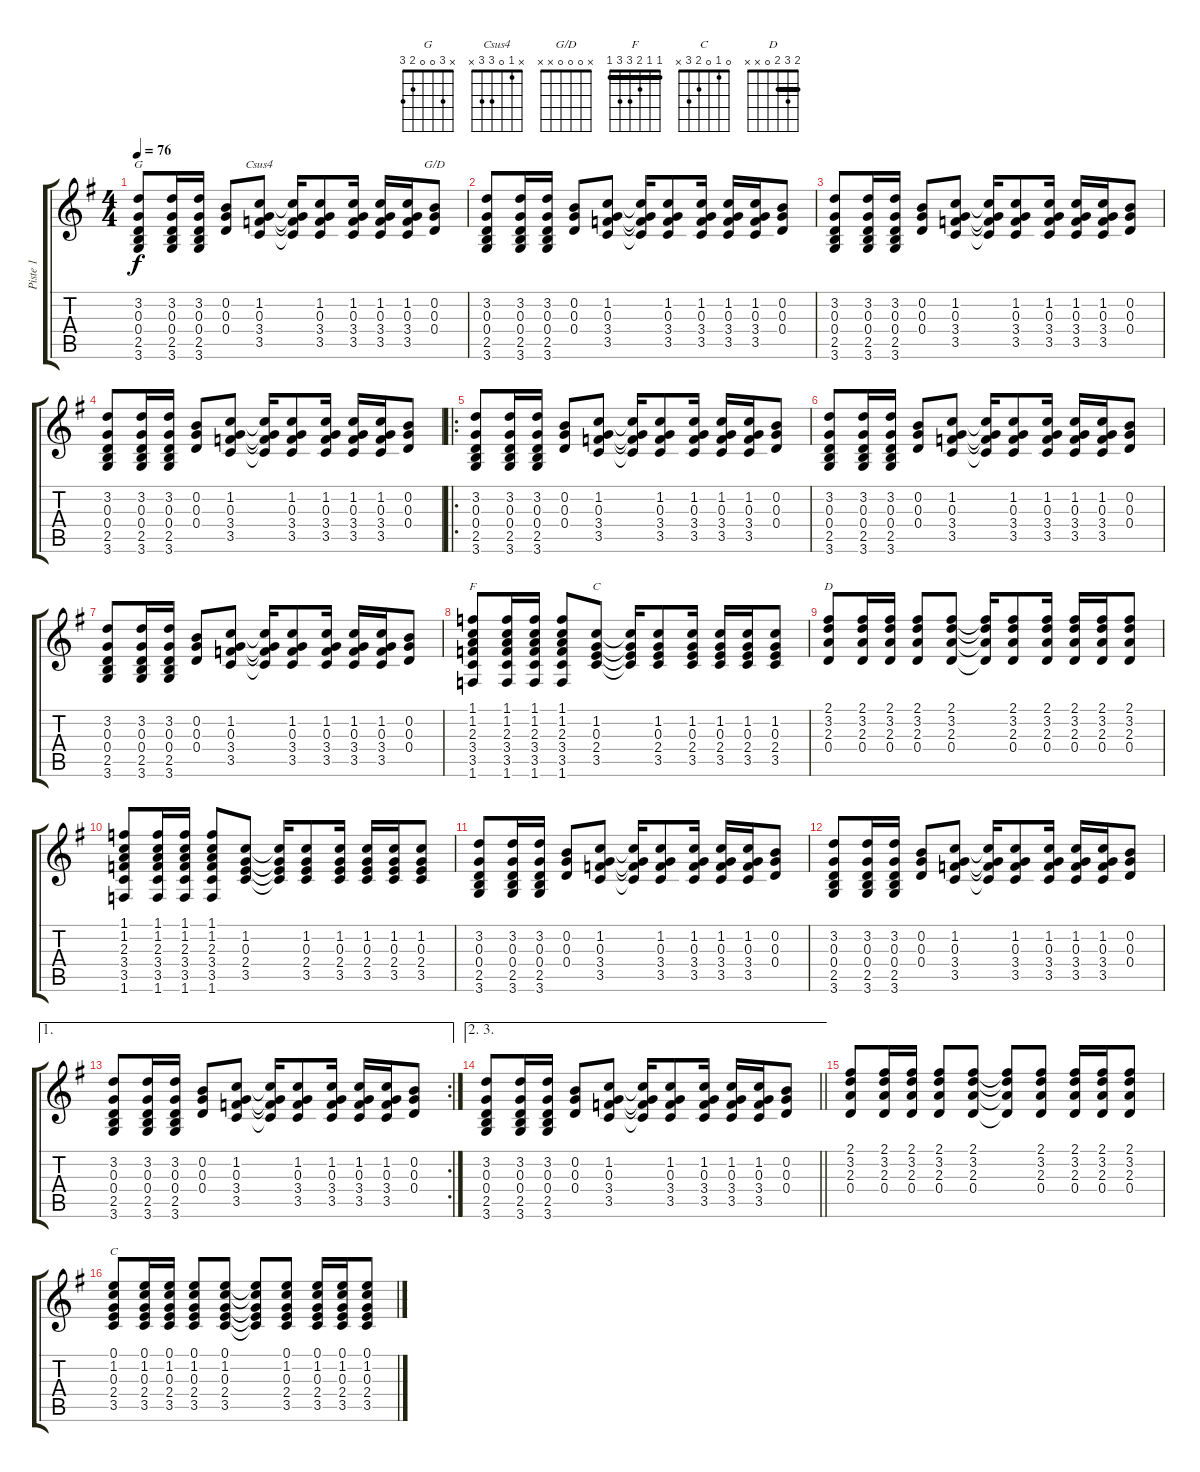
\track ("Piste 1" "Piste 1") {instrument acousticguitarnylon}
\staff {score tabs}
\tuning (E4 B3 G3 D3 A2 E2) {hide}
\chord ("G" x 3 0 0 2 3)
\chord ("Csus4" x 1 0 3 3 x)
\chord ("G/D" x 0 0 0 x x)
\chord ("F" 1 1 2 3 3 1) {barre 1}
\chord ("C" x 1 0 2 3 x)
\chord ("D" 2 3 2 0 x x) {barre 2}
\chord ("C" 0 1 0 2 3 x)
\ts (4 4)
\tempo 76
\clef g2
\ks g
(3.2 0.3 0.4 2.5 3.6).8{ch "G" dy f instrument acousticguitarnylon} (3.2 0.3 0.4 2.5 3.6).16 (3.2 0.3 0.4 2.5 3.6).16 (0.2 0.3 0.4).8 (1.2 0.3 3.4 3.5).8{ch "Csus4"} (1.2{t} 0.3{t} 3.4{t} 3.5{t}).16 (1.2 0.3 3.4 3.5).8 (1.2 0.3 3.4 3.5).16 (1.2 0.3 3.4 3.5).16 (1.2 0.3 3.4 3.5).16 (0.2 0.3 0.4).8{ch "G/D"} |
(3.2 0.3 0.4 2.5 3.6).8 (3.2 0.3 0.4 2.5 3.6).16 (3.2 0.3 0.4 2.5 3.6).16 (0.2 0.3 0.4).8 (1.2 0.3 3.4 3.5).8 (1.2{t} 0.3{t} 3.4{t} 3.5{t}).16 (1.2 0.3 3.4 3.5).8 (1.2 0.3 3.4 3.5).16 (1.2 0.3 3.4 3.5).16 (1.2 0.3 3.4 3.5).16 (0.2 0.3 0.4).8 |
(3.2 0.3 0.4 2.5 3.6).8 (3.2 0.3 0.4 2.5 3.6).16 (3.2 0.3 0.4 2.5 3.6).16 (0.2 0.3 0.4).8 (1.2 0.3 3.4 3.5).8 (1.2{t} 0.3{t} 3.4{t} 3.5{t}).16 (1.2 0.3 3.4 3.5).8 (1.2 0.3 3.4 3.5).16 (1.2 0.3 3.4 3.5).16 (1.2 0.3 3.4 3.5).16 (0.2 0.3 0.4).8 |
(3.2 0.3 0.4 2.5 3.6).8 (3.2 0.3 0.4 2.5 3.6).16 (3.2 0.3 0.4 2.5 3.6).16 (0.2 0.3 0.4).8 (1.2 0.3 3.4 3.5).8 (1.2{t} 0.3{t} 3.4{t} 3.5{t}).16 (1.2 0.3 3.4 3.5).8 (1.2 0.3 3.4 3.5).16 (1.2 0.3 3.4 3.5).16 (1.2 0.3 3.4 3.5).16 (0.2 0.3 0.4).8 |
\ro
(3.2 0.3 0.4 2.5 3.6).8 (3.2 0.3 0.4 2.5 3.6).16 (3.2 0.3 0.4 2.5 3.6).16 (0.2 0.3 0.4).8 (1.2 0.3 3.4 3.5).8 (1.2{t} 0.3{t} 3.4{t} 3.5{t}).16 (1.2 0.3 3.4 3.5).8 (1.2 0.3 3.4 3.5).16 (1.2 0.3 3.4 3.5).16 (1.2 0.3 3.4 3.5).16 (0.2 0.3 0.4).8 |
(3.2 0.3 0.4 2.5 3.6).8 (3.2 0.3 0.4 2.5 3.6).16 (3.2 0.3 0.4 2.5 3.6).16 (0.2 0.3 0.4).8 (1.2 0.3 3.4 3.5).8 (1.2{t} 0.3{t} 3.4{t} 3.5{t}).16 (1.2 0.3 3.4 3.5).8 (1.2 0.3 3.4 3.5).16 (1.2 0.3 3.4 3.5).16 (1.2 0.3 3.4 3.5).16 (0.2 0.3 0.4).8 |
(3.2 0.3 0.4 2.5 3.6).8 (3.2 0.3 0.4 2.5 3.6).16 (3.2 0.3 0.4 2.5 3.6).16 (0.2 0.3 0.4).8 (1.2 0.3 3.4 3.5).8 (1.2{t} 0.3{t} 3.4{t} 3.5{t}).16 (1.2 0.3 3.4 3.5).8 (1.2 0.3 3.4 3.5).16 (1.2 0.3 3.4 3.5).16 (1.2 0.3 3.4 3.5).16 (0.2 0.3 0.4).8 |
(1.1 1.2 2.3 3.4 3.5 1.6).8{ch "F"} (1.1 1.2 2.3 3.4 3.5 1.6).16 (1.1 1.2 2.3 3.4 3.5 1.6).16 (1.1 1.2 2.3 3.4 3.5 1.6).8 (1.2 0.3 2.4 3.5).8{ch "C"} (1.2{t} 0.3{t} 2.4{t} 3.5{t}).16 (1.2 0.3 2.4 3.5).8 (1.2 0.3 2.4 3.5).16 (1.2 0.3 2.4 3.5).16 (1.2 0.3 2.4 3.5).16 (1.2 0.3 2.4 3.5).8 |
(2.1 3.2 2.3 0.4).8{ch "D"} (2.1 3.2 2.3 0.4).16 (2.1 3.2 2.3 0.4).16 (2.1 3.2 2.3 0.4).8 (2.1 3.2 2.3 0.4).8 (2.1{t} 3.2{t} 2.3{t} 0.4{t}).16 (2.1 3.2 2.3 0.4).8 (2.1 3.2 2.3 0.4).16 (2.1 3.2 2.3 0.4).16 (2.1 3.2 2.3 0.4).16 (2.1 3.2 2.3 0.4).8 |
(1.1 1.2 2.3 3.4 3.5 1.6).8 (1.1 1.2 2.3 3.4 3.5 1.6).16 (1.1 1.2 2.3 3.4 3.5 1.6).16 (1.1 1.2 2.3 3.4 3.5 1.6).8 (1.2 0.3 2.4 3.5).8 (1.2{t} 0.3{t} 2.4{t} 3.5{t}).16 (1.2 0.3 2.4 3.5).8 (1.2 0.3 2.4 3.5).16 (1.2 0.3 2.4 3.5).16 (1.2 0.3 2.4 3.5).16 (1.2 0.3 2.4 3.5).8 |
(3.2 0.3 0.4 2.5 3.6).8 (3.2 0.3 0.4 2.5 3.6).16 (3.2 0.3 0.4 2.5 3.6).16 (0.2 0.3 0.4).8 (1.2 0.3 3.4 3.5).8 (1.2{t} 0.3{t} 3.4{t} 3.5{t}).16 (1.2 0.3 3.4 3.5).8 (1.2 0.3 3.4 3.5).16 (1.2 0.3 3.4 3.5).16 (1.2 0.3 3.4 3.5).16 (0.2 0.3 0.4).8 |
(3.2 0.3 0.4 2.5 3.6).8 (3.2 0.3 0.4 2.5 3.6).16 (3.2 0.3 0.4 2.5 3.6).16 (0.2 0.3 0.4).8 (1.2 0.3 3.4 3.5).8 (1.2{t} 0.3{t} 3.4{t} 3.5{t}).16 (1.2 0.3 3.4 3.5).8 (1.2 0.3 3.4 3.5).16 (1.2 0.3 3.4 3.5).16 (1.2 0.3 3.4 3.5).16 (0.2 0.3 0.4).8 |
\ae 1
\rc 2
(3.2 0.3 0.4 2.5 3.6).8 (3.2 0.3 0.4 2.5 3.6).16 (3.2 0.3 0.4 2.5 3.6).16 (0.2 0.3 0.4).8 (1.2 0.3 3.4 3.5).8 (1.2{t} 0.3{t} 3.4{t} 3.5{t}).16 (1.2 0.3 3.4 3.5).8 (1.2 0.3 3.4 3.5).16 (1.2 0.3 3.4 3.5).16 (1.2 0.3 3.4 3.5).16 (0.2 0.3 0.4).8 |
\ae (2 3)
\barLineRight lightlight
(3.2 0.3 0.4 2.5 3.6).8 (3.2 0.3 0.4 2.5 3.6).16 (3.2 0.3 0.4 2.5 3.6).16 (0.2 0.3 0.4).8 (1.2 0.3 3.4 3.5).8 (1.2{t} 0.3{t} 3.4{t} 3.5{t}).16 (1.2 0.3 3.4 3.5).8 (1.2 0.3 3.4 3.5).16 (1.2 0.3 3.4 3.5).16 (1.2 0.3 3.4 3.5).16 (0.2 0.3 0.4).8 |
(2.1 3.2 2.3 0.4).8 (2.1 3.2 2.3 0.4).16 (2.1 3.2 2.3 0.4).16 (2.1 3.2 2.3 0.4).8 (2.1 3.2 2.3 0.4).8 (2.1{t} 3.2{t} 2.3{t} 0.4{t}).8 (2.1 3.2 2.3 0.4).8 (2.1 3.2 2.3 0.4).16 (2.1 3.2 2.3 0.4).16 (2.1 3.2 2.3 0.4).8 |
(0.1 1.2 0.3 2.4 3.5).8{ch "C"} (0.1 1.2 0.3 2.4 3.5).16 (0.1 1.2 0.3 2.4 3.5).16 (0.1 1.2 0.3 2.4 3.5).8 (0.1 1.2 0.3 2.4 3.5).8 (0.1{t} 1.2{t} 0.3{t} 2.4{t} 3.5{t}).8 (0.1 1.2 0.3 2.4 3.5).8 (0.1 1.2 0.3 2.4 3.5).16 (0.1 1.2 0.3 2.4 3.5).16 (0.1 1.2 0.3 2.4 3.5).8
